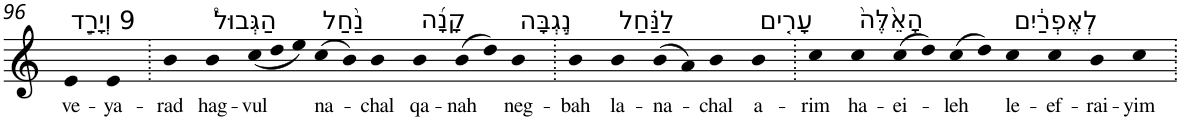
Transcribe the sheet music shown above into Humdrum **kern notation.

**kern	**text
*part1	*part1
*staff1	*staff1
*I"Piano	*
*I'Pno	*
!!LO:PB:g=z
*clefG2	*
*k[]	*
=96	=96
!LO:TX:a:t=9 וְיָרַ֣ד	!
!	!LO:LY:b
4e	ve-
!	!LO:LY:b
4e	-ya-
=97.	=97.
!	!LO:LY:b
4b	-rad
!LO:TX:a:t=הַגְּבוּל֩	!
!	!LO:LY:b
4b	hag-
*Xtuplet	*
!	!LO:LY:b
(<12cc	-vul
12dd	.
12ee)	.
!LO:TX:a:t=נַ֨חַל	!
!	!LO:LY:b
(>8cc	na-
8b)	.
!	!LO:LY:b
4b	-chal
!LO:TX:a:t=קָנָ֜ה	!
!	!LO:LY:b
4b	qa-
!	!LO:LY:b
(>8b	-nah
8dd)	.
!LO:TX:a:t=נֶ֣גְבָּה	!
!	!LO:LY:b
4b	neg-
=98.	=98.
!	!LO:LY:b
4b	-bah
!LO:TX:a:t=לַנַּ֗חַל	!
!	!LO:LY:b
4b	la-
!	!LO:LY:b
(>8b	-na-
8a)	.
!	!LO:LY:b
4b	-chal
!LO:TX:a:t=עָרִ֤ים	!
!	!LO:LY:b
4b	a-
=99.	=99.
!	!LO:LY:b
4cc	-rim
!LO:TX:a:t=הָאֵ֙לֶּה֙	!
!	!LO:LY:b
4cc	ha-
!	!LO:LY:b
(>8cc	-ei-
8dd)	.
!	!LO:LY:b
(>8cc	-leh
8dd)	.
!LO:TX:a:t=לְאֶפְרַ֔יִם	!
!	!LO:LY:b
4cc	le-
!	!LO:LY:b
4cc	-ef-
!	!LO:LY:b
4b	-rai-
!	!LO:LY:b
4cc	-yim
=.	=.
*-	*-
